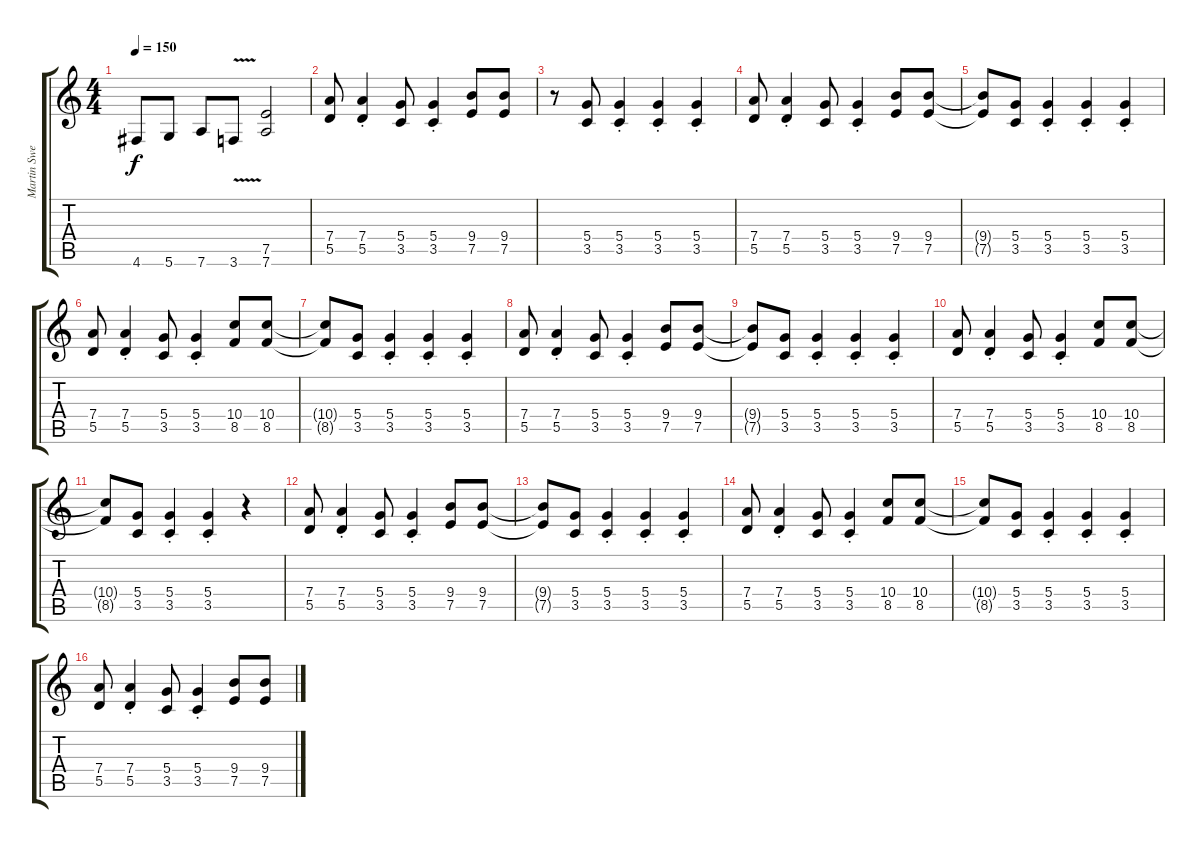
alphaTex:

\track ("Martin Sweet" "Martin Swe") {instrument distortionguitar}
\staff {score tabs}
\tuning (E4 B3 G3 D3 A2 D2) {hide}
\ts (4 4)
\tempo 150
\clef g2
\ks c
4.6{t}.8{dy f} 5.6.8 7.6.8 3.6{v}.8 (7.5 7.6).2 |
(7.4 5.5).8 (7.4{st} 5.5{st}).4 (5.4 3.5).8 (5.4{st} 3.5{st}).4 (9.4 7.5).8 (9.4 7.5).8 |
r.8 (5.4 3.5).8 (5.4{st} 3.5{st}).4 (5.4{st} 3.5{st}).4 (5.4{st} 3.5{st}).4 |
(7.4 5.5).8 (7.4{st} 5.5{st}).4 (5.4 3.5).8 (5.4{st} 3.5{st}).4 (9.4 7.5).8 (9.4 7.5).8 |
(9.4{t} 7.5{t}).8 (5.4 3.5).8 (5.4{st} 3.5{st}).4 (5.4{st} 3.5{st}).4 (5.4{st} 3.5{st}).4 |
(7.4 5.5).8 (7.4{st} 5.5{st}).4 (5.4 3.5).8 (5.4{st} 3.5{st}).4 (10.4 8.5).8 (10.4 8.5).8 |
(10.4{t} 8.5{t}).8 (5.4 3.5).8 (5.4{st} 3.5{st}).4 (5.4{st} 3.5{st}).4 (5.4{st} 3.5{st}).4 |
(7.4 5.5).8 (7.4{st} 5.5{st}).4 (5.4 3.5).8 (5.4{st} 3.5{st}).4 (9.4 7.5).8 (9.4 7.5).8 |
(9.4{t} 7.5{t}).8 (5.4 3.5).8 (5.4{st} 3.5{st}).4 (5.4{st} 3.5{st}).4 (5.4{st} 3.5{st}).4 |
(7.4 5.5).8 (7.4{st} 5.5{st}).4 (5.4 3.5).8 (5.4{st} 3.5{st}).4 (10.4 8.5).8 (10.4 8.5).8 |
(10.4{t} 8.5{t}).8 (5.4 3.5).8 (5.4{st} 3.5{st}).4 (5.4{st} 3.5{st}).4 r.4 |
(7.4 5.5).8 (7.4{st} 5.5{st}).4 (5.4 3.5).8 (5.4{st} 3.5{st}).4 (9.4 7.5).8 (9.4 7.5).8 |
(9.4{t} 7.5{t}).8 (5.4 3.5).8 (5.4{st} 3.5{st}).4 (5.4{st} 3.5{st}).4 (5.4{st} 3.5{st}).4 |
(7.4 5.5).8 (7.4{st} 5.5{st}).4 (5.4 3.5).8 (5.4{st} 3.5{st}).4 (10.4 8.5).8 (10.4 8.5).8 |
(10.4{t} 8.5{t}).8 (5.4 3.5).8 (5.4{st} 3.5{st}).4 (5.4{st} 3.5{st}).4 (5.4{st} 3.5{st}).4 |
(7.4 5.5).8 (7.4{st} 5.5{st}).4 (5.4 3.5).8 (5.4{st} 3.5{st}).4 (9.4 7.5).8 (9.4 7.5).8
